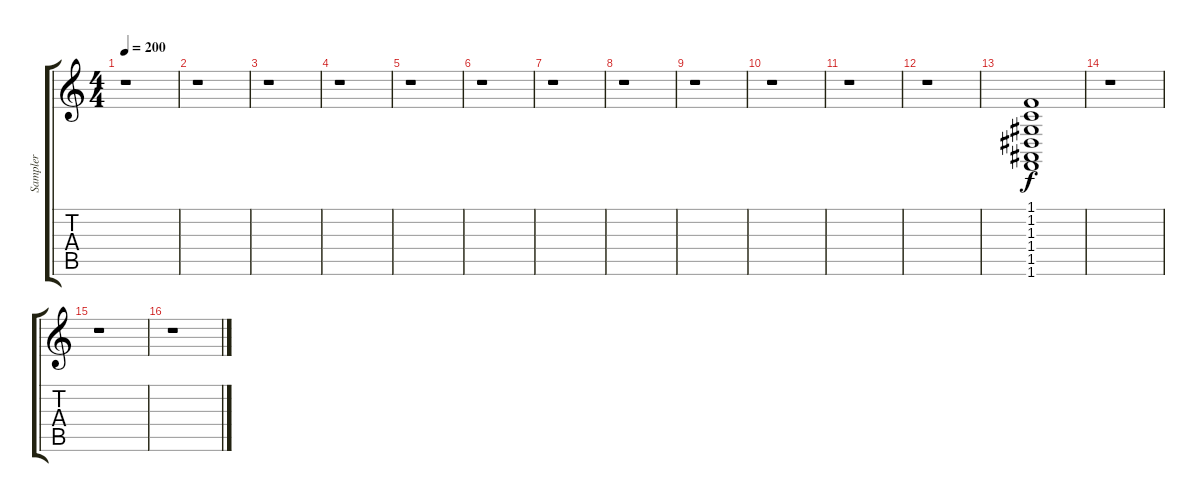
\track ("Sampler" "Sampler") {instrument seashore}
\staff {score tabs}
\tuning (E4 B3 G3 D3 A2 E2) {hide}
\ts (4 4)
\tempo 200
\clef g2
\ks c
r.1{dy f} |
r.1 |
r.1 |
r.1 |
r.1 |
r.1 |
r.1 |
r.1 |
r.1 |
r.1 |
r.1 |
r.1 |
(1.1 1.2 1.3 1.4 1.5 1.6).1 |
r.1 |
r.1 |
r.1
